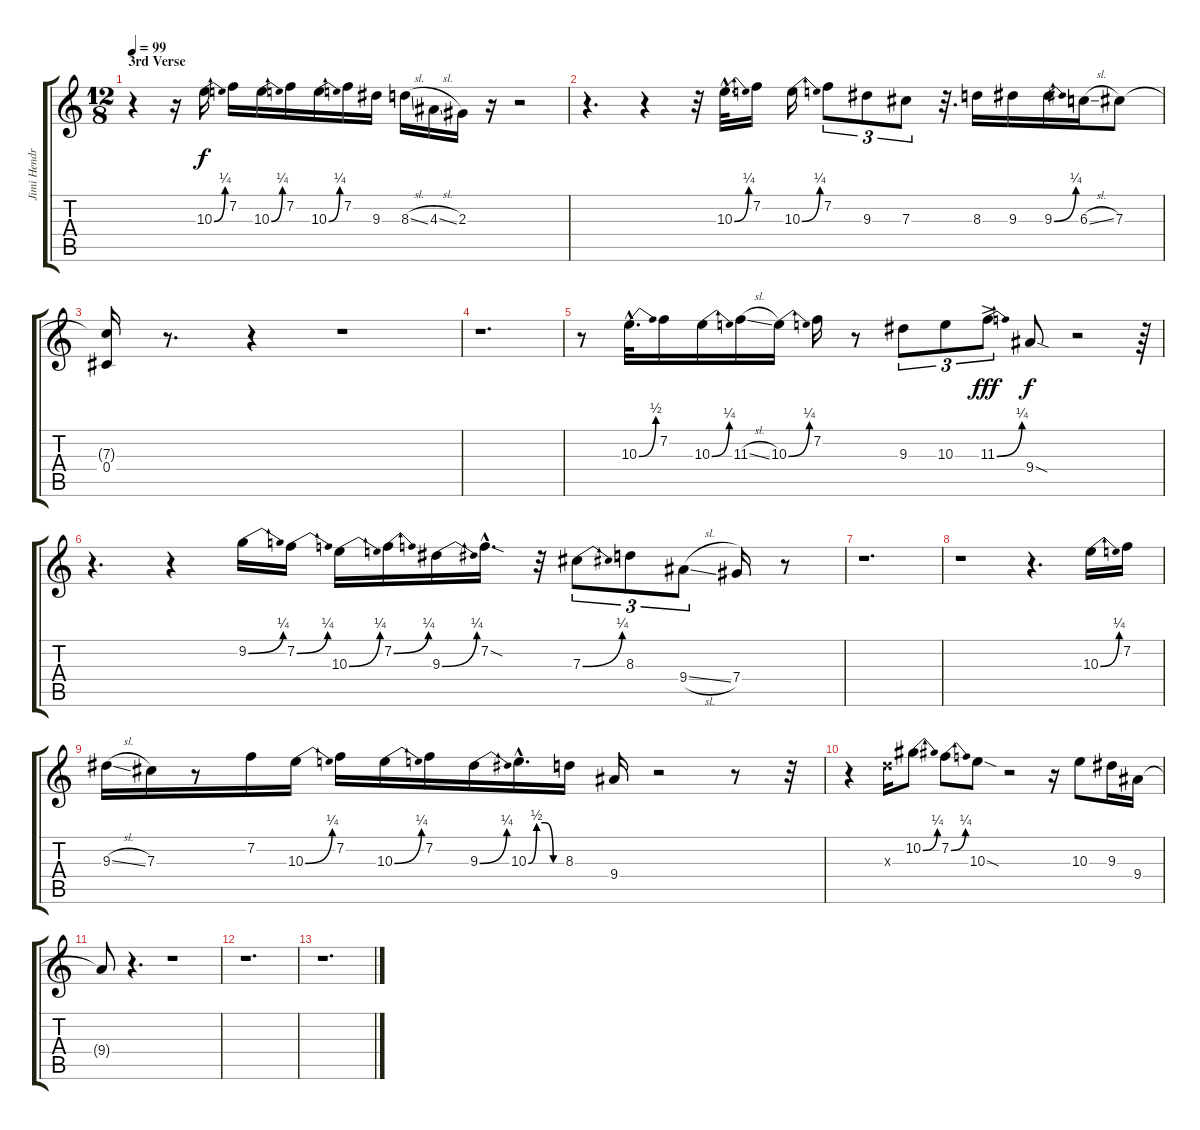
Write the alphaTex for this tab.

\track ("Jimi Hendrix (Vocals)" "Jimi Hendr") {instrument distortionguitar}
\staff {score tabs}
\tuning (Eb4 Bb3 Gb3 Db3 Ab2 Eb2) {hide}
\ts (12 8)
\section ("" "3rd Verse")
\tempo 99
\clef g2
\ks c
r.4{dy f} r.16 10.3{be (bend 0 0 60 1)}.16 7.2.16 10.3{be (bend 0 0 60 1)}.16 7.2.16 10.3{be (bend 0 0 60 1)}.16 7.2.16 9.3.16 8.3{sl}.16 4.3{sl}.16 2.3.16 r.16 r.2 |
r.4{d} r.4 r.32 10.3{be (bend 0 0 60 1) hac}.32{d} 7.2.16 10.3{be (bend 0 0 60 1)}.16 7.2.8{tu (3 2)} 9.3.8{tu (3 2)} 7.3.8{tu (3 2)} r.32{d} 8.3.16 9.3.16 9.3{be (bend 0 0 60 1)}.16 6.3{sl}.16 7.3.8 |
(7.3{t} 0.4).16 r.8{d} r.4 r.1 |
r.1{d} |
r.8 10.3{be (bend 0 0 60 2) hac}.32{d} 7.2.16 10.3{be (bend 0 0 60 1)}.16 11.3{sl}.16 10.3{be (bend 0 0 60 1)}.16 7.2.16 r.8 9.3.8{tu (3 2)} 10.3.8{tu (3 2)} 11.3{be (bend 0 0 60 1) ac}.8{tu (3 2) dy fff} 9.4{sod}.8{dy f} r.2 r.64 |
r.4{d} r.4 9.2{be (bend 0 0 60 1)}.16 7.2{be (bend 0 0 60 1)}.16 10.3{be (bend 0 0 60 1)}.16 7.2{be (bend 0 0 60 1)}.16 9.3{be (bend 0 0 60 1)}.16 7.2{sod hac}.16{d} r.32 7.3{be (bend 0 0 60 1)}.8{tu (3 2)} 8.3.8{tu (3 2)} 9.4{sl}.8{tu (3 2)} 7.4.16 r.8 |
r.1{d} |
r.1 r.4{d} 10.3{be (bend 0 0 60 1)}.16 7.2.16 |
9.3{sl}.16 7.3.16 r.8 7.2.16 10.3{be (bend 0 0 60 1)}.16 7.2.16 10.3{be (bend 0 0 60 1)}.16 7.2.16 9.3{be (bend 0 0 60 1)}.16 10.3{be (custom 0 0 15 2 30 2 45 0 60 0) hac}.16{d} 8.3.16 9.4.16 r.2 r.8 r.32 |
r.4 8.3{x}.16 10.2{be (bend 0 0 60 1)}.8 7.2{be (bend 0 0 60 1)}.8 10.3{sod}.8 r.2 r.16 10.3.8 9.3.16 9.4.16 |
9.4{t}.8 r.4{d} r.1 |
r.1{d} |
r.1{d}
